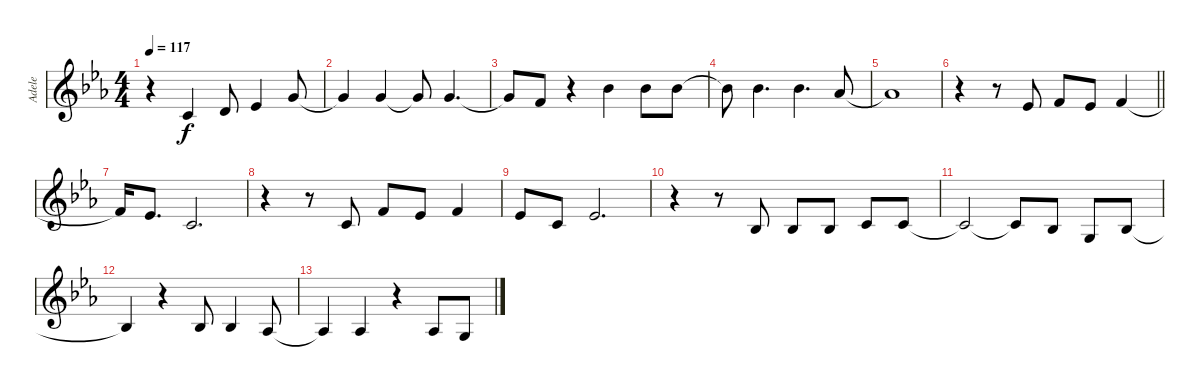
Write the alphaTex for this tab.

\track ("Adele" "Adele") {instrument synthvoice}
\staff {score}
\tuning (E5 B4 G4 D4 A3 E3) {hide}
\ts (4 4)
\tempo 117
\clef g2
\ks cminor
r.4{dy f} 3.5.4 0.4.8 1.4.4 0.3.8 |
0.3{t}.4 0.3.4 0.3{t}.8 0.3.4{d} |
0.3{t}.8 3.4.8 r.4 3.3.4 3.3.8 3.3.8 |
3.3{t}.8 3.3.4{d} 3.3.4{d} 1.3.8 |
1.3{t}.1 |
\barLineRight lightlight
r.4 r.8 6.5.8 3.4.8 1.4.8 3.4.4 |
3.4{t}.16 1.4.8{d} 3.5.2{d} |
r.4 r.8 3.5.8 3.4.8 1.4.8 3.4.4 |
1.4.8 3.5.8 1.4.2{d} |
r.4 r.8 1.5.8 1.5.8 1.5.8 3.5.8 3.5.8 |
3.5{t}.2 3.5{t}.8 1.5.8 3.6.8 1.5.8 |
1.5{t}.4 r.4 1.5.8 1.5.4 4.6.8 |
4.6{t}.4 4.6.4 r.4 4.6.8 3.6.8
